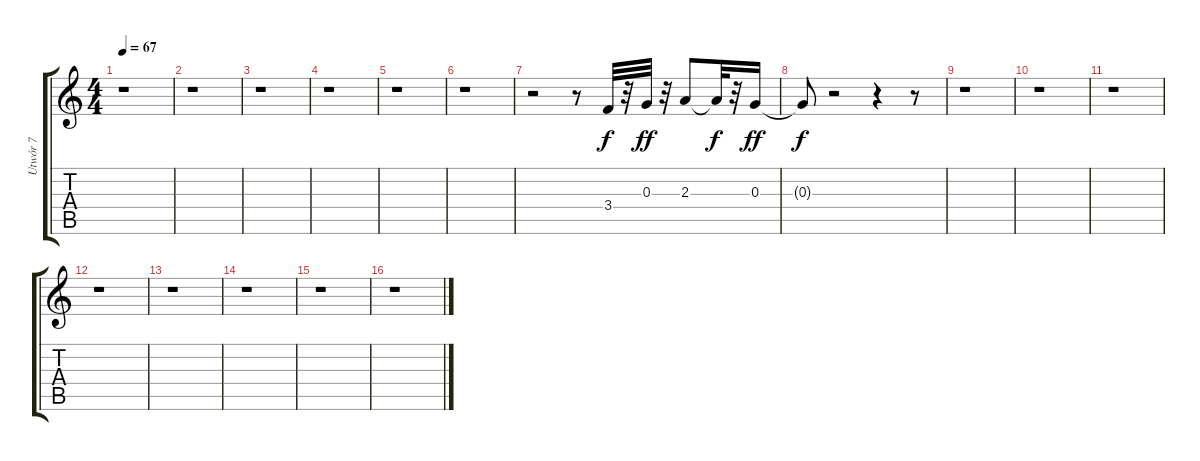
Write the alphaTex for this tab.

\track ("Utwór 7" "Utwór 7") {instrument electricguitarjazz}
\staff {score tabs}
\tuning (E4 B3 G3 D3 A2 E2) {hide}
\ts (4 4)
\tempo 67
\clef g2
\ks c
r.1{dy p} |
r.1 |
r.1 |
r.1 |
r.1 |
r.1 |
r.2 r.8 3.4.32{dy f} r.32 0.3.32{dy ff} r.32 2.3.8 2.3{t}.32{dy f} r.32 0.3.16{dy ff} |
0.3{t}.8{dy f} r.2 r.4 r.8 |
r.1 |
r.1 |
r.1 |
r.1 |
r.1 |
r.1 |
r.1 |
r.1
